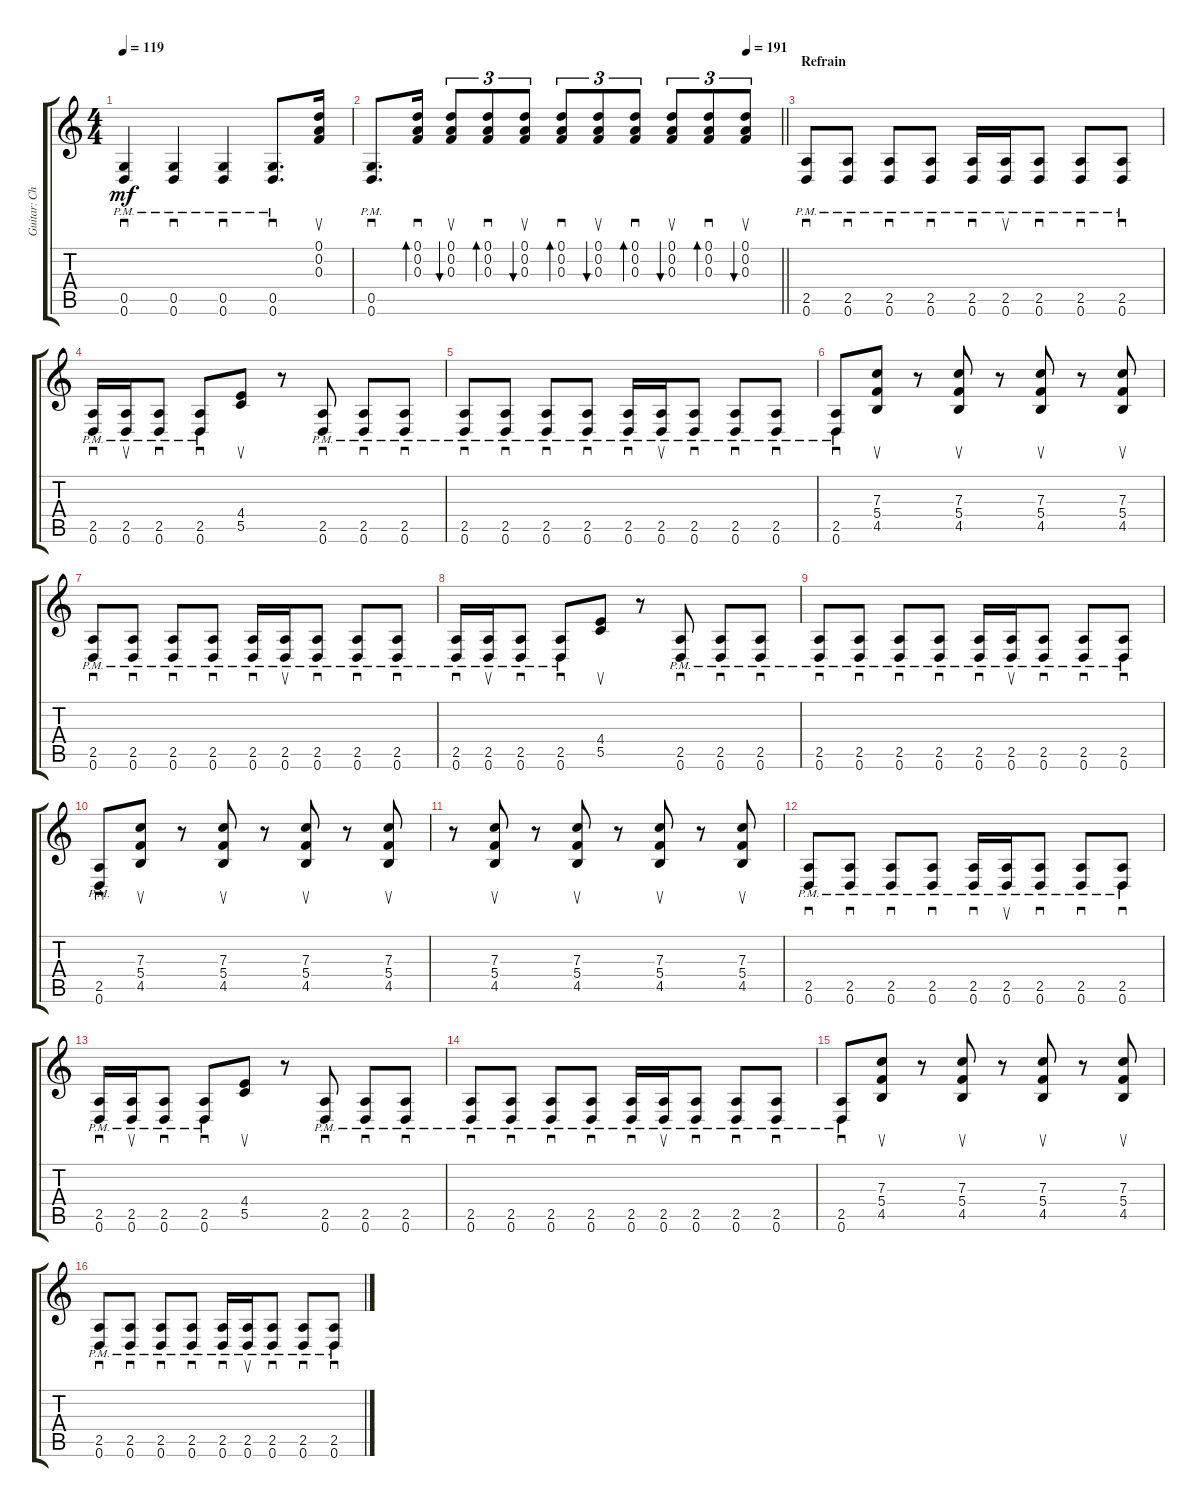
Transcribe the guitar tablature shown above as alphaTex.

\track ("Guitar: Christian Andreu" "Guitar: Ch") {instrument distortionguitar}
\staff {score tabs}
\tuning (D4 A3 F3 C3 G2 D2) {hide}
\ts (4 4)
\tempo 119
\clef g2
\ks c
(0.5{pm} 0.6{pm}).4{sd dy mf} (0.5{pm} 0.6{pm}).4{sd} (0.5{pm} 0.6{pm}).4{sd} (0.5{pm} 0.6{pm}).8{d sd} (0.1 0.2 0.3).16{su} |
\tempo (191 0.9166666666666666)
\barLineRight lightlight
(0.5{pm} 0.6{pm}).8{d sd} (0.1 0.2 0.3).16{sd bd 60} (0.1 0.2 0.3).8{su tu (3 2) bu 60} (0.1 0.2 0.3).8{sd tu (3 2) bd 60} (0.1 0.2 0.3).8{su tu (3 2) bu 60} (0.1 0.2 0.3).8{sd tu (3 2) bd 60} (0.1 0.2 0.3).8{su tu (3 2) bu 60} (0.1 0.2 0.3).8{sd tu (3 2) bd 60} (0.1 0.2 0.3).8{su tu (3 2) bu 60} (0.1 0.2 0.3).8{sd tu (3 2) bd 60} (0.1 0.2 0.3).8{su tu (3 2) bu 60} |
\section ("" "Refrain")
(2.5{pm} 0.6{pm}).8{sd} (2.5{pm} 0.6{pm}).8{sd} (2.5{pm} 0.6{pm}).8{sd} (2.5{pm} 0.6{pm}).8{sd} (2.5{pm} 0.6{pm}).16{sd} (2.5{pm} 0.6{pm}).16{su} (2.5{pm} 0.6{pm}).8{sd} (2.5{pm} 0.6{pm}).8{sd} (2.5{pm} 0.6{pm}).8{sd} |
(2.5{pm} 0.6{pm}).16{sd} (2.5{pm} 0.6{pm}).16{su} (2.5{pm} 0.6{pm}).8{sd} (2.5{pm} 0.6{pm}).8{sd} (4.4 5.5).8{su} r.8 (2.5{pm} 0.6{pm}).8{sd} (2.5{pm} 0.6{pm}).8{sd} (2.5{pm} 0.6{pm}).8{sd} |
(2.5{pm} 0.6{pm}).8{sd} (2.5{pm} 0.6{pm}).8{sd} (2.5{pm} 0.6{pm}).8{sd} (2.5{pm} 0.6{pm}).8{sd} (2.5{pm} 0.6{pm}).16{sd} (2.5{pm} 0.6{pm}).16{su} (2.5{pm} 0.6{pm}).8{sd} (2.5{pm} 0.6{pm}).8{sd} (2.5{pm} 0.6{pm}).8{sd} |
(2.5{pm} 0.6{pm}).8{sd} (7.3 5.4 4.5).8{su} r.8 (7.3 5.4 4.5).8{su} r.8 (7.3 5.4 4.5).8{su} r.8 (7.3 5.4 4.5).8{su} |
(2.5{pm} 0.6{pm}).8{sd} (2.5{pm} 0.6{pm}).8{sd} (2.5{pm} 0.6{pm}).8{sd} (2.5{pm} 0.6{pm}).8{sd} (2.5{pm} 0.6{pm}).16{sd} (2.5{pm} 0.6{pm}).16{su} (2.5{pm} 0.6{pm}).8{sd} (2.5{pm} 0.6{pm}).8{sd} (2.5{pm} 0.6{pm}).8{sd} |
(2.5{pm} 0.6{pm}).16{sd} (2.5{pm} 0.6{pm}).16{su} (2.5{pm} 0.6{pm}).8{sd} (2.5{pm} 0.6{pm}).8{sd} (4.4 5.5).8{su} r.8 (2.5{pm} 0.6{pm}).8{sd} (2.5{pm} 0.6{pm}).8{sd} (2.5{pm} 0.6{pm}).8{sd} |
(2.5{pm} 0.6{pm}).8{sd} (2.5{pm} 0.6{pm}).8{sd} (2.5{pm} 0.6{pm}).8{sd} (2.5{pm} 0.6{pm}).8{sd} (2.5{pm} 0.6{pm}).16{sd} (2.5{pm} 0.6{pm}).16{su} (2.5{pm} 0.6{pm}).8{sd} (2.5{pm} 0.6{pm}).8{sd} (2.5{pm} 0.6{pm}).8{sd} |
(2.5{pm} 0.6{pm}).8{sd} (7.3 5.4 4.5).8{su} r.8 (7.3 5.4 4.5).8{su} r.8 (7.3 5.4 4.5).8{su} r.8 (7.3 5.4 4.5).8{su} |
r.8 (7.3 5.4 4.5).8{su} r.8 (7.3 5.4 4.5).8{su} r.8 (7.3 5.4 4.5).8{su} r.8 (7.3 5.4 4.5).8{su} |
(2.5{pm} 0.6{pm}).8{sd} (2.5{pm} 0.6{pm}).8{sd} (2.5{pm} 0.6{pm}).8{sd} (2.5{pm} 0.6{pm}).8{sd} (2.5{pm} 0.6{pm}).16{sd} (2.5{pm} 0.6{pm}).16{su} (2.5{pm} 0.6{pm}).8{sd} (2.5{pm} 0.6{pm}).8{sd} (2.5{pm} 0.6{pm}).8{sd} |
(2.5{pm} 0.6{pm}).16{sd} (2.5{pm} 0.6{pm}).16{su} (2.5{pm} 0.6{pm}).8{sd} (2.5{pm} 0.6{pm}).8{sd} (4.4 5.5).8{su} r.8 (2.5{pm} 0.6{pm}).8{sd} (2.5{pm} 0.6{pm}).8{sd} (2.5{pm} 0.6{pm}).8{sd} |
(2.5{pm} 0.6{pm}).8{sd} (2.5{pm} 0.6{pm}).8{sd} (2.5{pm} 0.6{pm}).8{sd} (2.5{pm} 0.6{pm}).8{sd} (2.5{pm} 0.6{pm}).16{sd} (2.5{pm} 0.6{pm}).16{su} (2.5{pm} 0.6{pm}).8{sd} (2.5{pm} 0.6{pm}).8{sd} (2.5{pm} 0.6{pm}).8{sd} |
(2.5{pm} 0.6{pm}).8{sd} (7.3 5.4 4.5).8{su} r.8 (7.3 5.4 4.5).8{su} r.8 (7.3 5.4 4.5).8{su} r.8 (7.3 5.4 4.5).8{su} |
(2.5{pm} 0.6{pm}).8{sd} (2.5{pm} 0.6{pm}).8{sd} (2.5{pm} 0.6{pm}).8{sd} (2.5{pm} 0.6{pm}).8{sd} (2.5{pm} 0.6{pm}).16{sd} (2.5{pm} 0.6{pm}).16{su} (2.5{pm} 0.6{pm}).8{sd} (2.5{pm} 0.6{pm}).8{sd} (2.5{pm} 0.6{pm}).8{sd}
